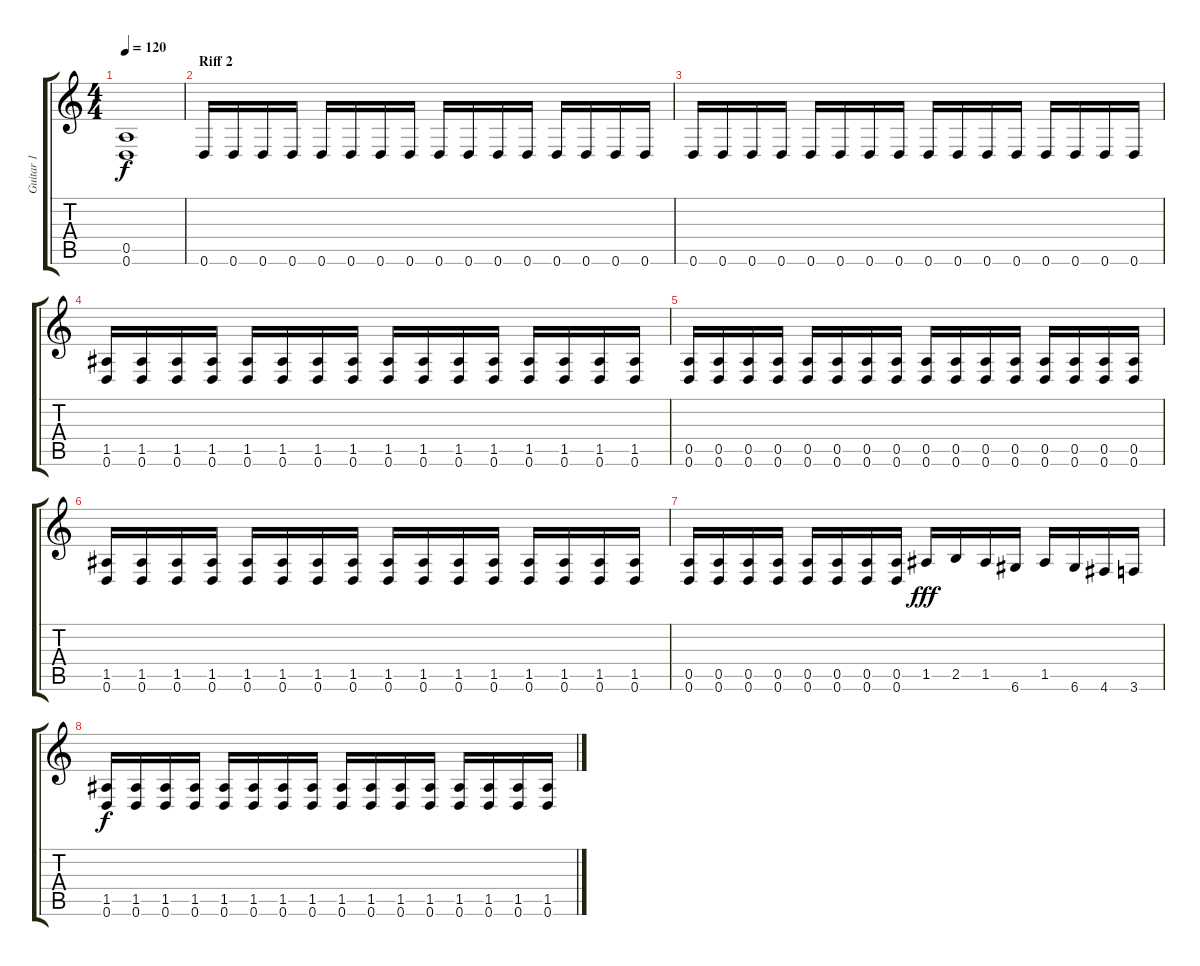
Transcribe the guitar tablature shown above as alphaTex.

\track ("Guitar 1" "Guitar 1") {instrument distortionguitar}
\staff {score tabs}
\tuning (E4 B3 G3 D3 A2 D2) {hide}
\ts (4 4)
\tempo 120
\clef g2
\ks c
(0.5 0.6).1{dy f} |
\section ("" "Riff 2")
0.6.16 0.6.16 0.6.16 0.6.16 0.6.16 0.6.16 0.6.16 0.6.16 0.6.16 0.6.16 0.6.16 0.6.16 0.6.16 0.6.16 0.6.16 0.6.16 |
0.6.16 0.6.16 0.6.16 0.6.16 0.6.16 0.6.16 0.6.16 0.6.16 0.6.16 0.6.16 0.6.16 0.6.16 0.6.16 0.6.16 0.6.16 0.6.16 |
(1.5 0.6).16 (1.5 0.6).16 (1.5 0.6).16 (1.5 0.6).16 (1.5 0.6).16 (1.5 0.6).16 (1.5 0.6).16 (1.5 0.6).16 (1.5 0.6).16 (1.5 0.6).16 (1.5 0.6).16 (1.5 0.6).16 (1.5 0.6).16 (1.5 0.6).16 (1.5 0.6).16 (1.5 0.6).16 |
(0.5 0.6).16 (0.5 0.6).16 (0.5 0.6).16 (0.5 0.6).16 (0.5 0.6).16 (0.5 0.6).16 (0.5 0.6).16 (0.5 0.6).16 (0.5 0.6).16 (0.5 0.6).16 (0.5 0.6).16 (0.5 0.6).16 (0.5 0.6).16 (0.5 0.6).16 (0.5 0.6).16 (0.5 0.6).16 |
(1.5 0.6).16 (1.5 0.6).16 (1.5 0.6).16 (1.5 0.6).16 (1.5 0.6).16 (1.5 0.6).16 (1.5 0.6).16 (1.5 0.6).16 (1.5 0.6).16 (1.5 0.6).16 (1.5 0.6).16 (1.5 0.6).16 (1.5 0.6).16 (1.5 0.6).16 (1.5 0.6).16 (1.5 0.6).16 |
(0.5 0.6).16 (0.5 0.6).16 (0.5 0.6).16 (0.5 0.6).16 (0.5 0.6).16 (0.5 0.6).16 (0.5 0.6).16 (0.5 0.6).16 1.5.16{dy fff} 2.5.16 1.5.16 6.6.16 1.5.16 6.6.16 4.6.16 3.6.16 |
(1.5 0.6).16{dy f} (1.5 0.6).16 (1.5 0.6).16 (1.5 0.6).16 (1.5 0.6).16 (1.5 0.6).16 (1.5 0.6).16 (1.5 0.6).16 (1.5 0.6).16 (1.5 0.6).16 (1.5 0.6).16 (1.5 0.6).16 (1.5 0.6).16 (1.5 0.6).16 (1.5 0.6).16 (1.5 0.6).16
